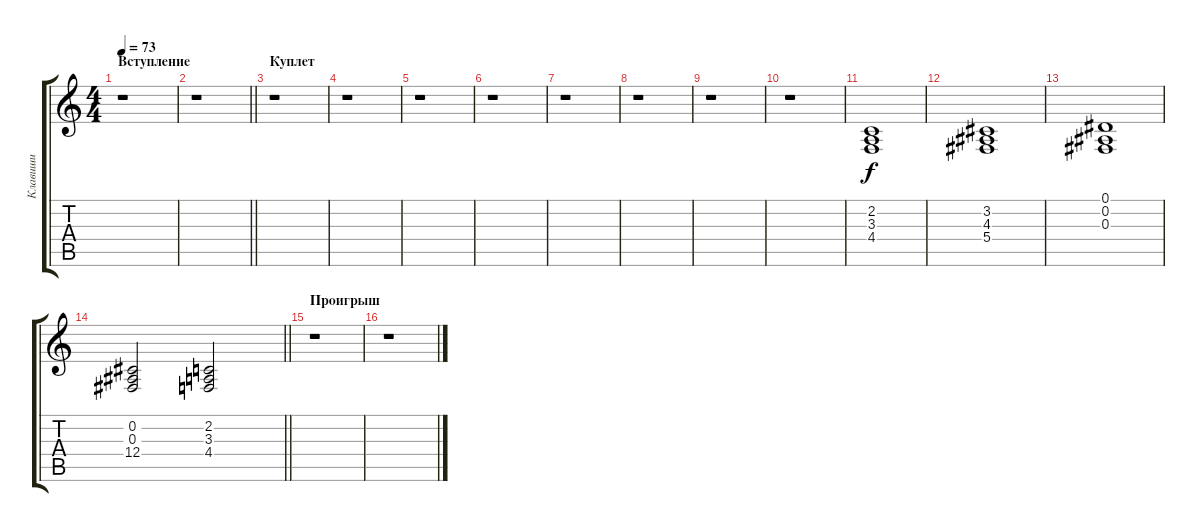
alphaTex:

\track ("Клавиши" "Клавиши") {instrument stringensemble2}
\staff {score tabs}
\tuning (Eb4 Bb3 Gb3 Db3 Ab2 Eb2) {hide}
\ts (4 4)
\section ("" "Вступление")
\tempo 73
\clef g2
\ks c
r.1{dy f instrument stringensemble2} |
\barLineRight lightlight
r.1 |
\section ("" "Куплет")
r.1 |
r.1 |
r.1 |
r.1 |
r.1 |
r.1 |
r.1 |
r.1 |
(2.2 3.3 4.4).1 |
(3.2 4.3 5.4).1 |
(0.1 0.2 0.3).1 |
\barLineRight lightlight
(0.2 0.3 12.4).2 (2.2 3.3 4.4).2 |
\section ("" "Проигрыш")
r.1 |
r.1
